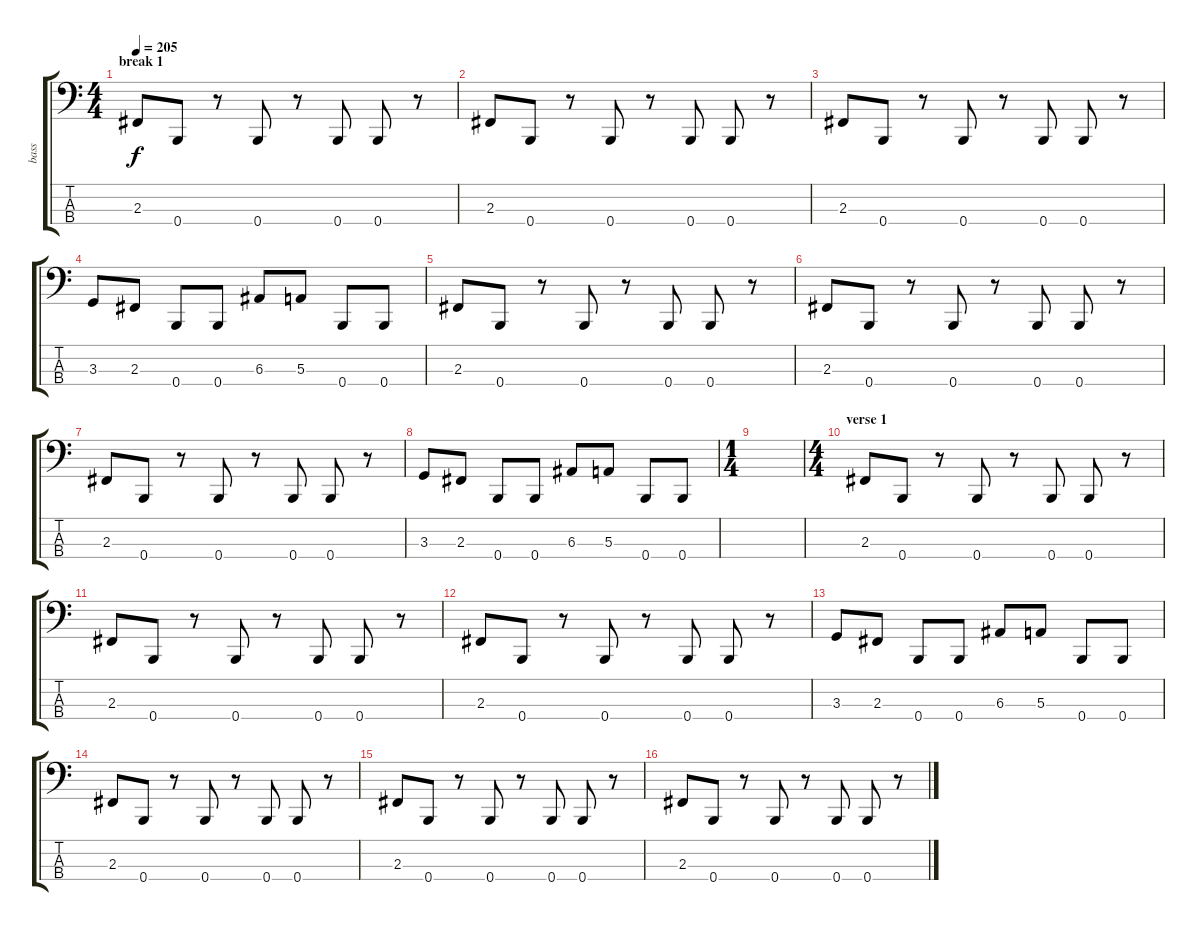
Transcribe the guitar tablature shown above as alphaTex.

\track ("bass" "bass") {instrument electricbasspick}
\staff {score tabs}
\tuning (D2 A1 E1 B0) {hide}
\ts (4 4)
\section ("" "break 1")
\tempo 205
\clef f4
\ks c
2.3.8{dy f} 0.4.8 r.8 0.4.8 r.8 0.4.8 0.4.8 r.8 |
2.3.8 0.4.8 r.8 0.4.8 r.8 0.4.8 0.4.8 r.8 |
2.3.8 0.4.8 r.8 0.4.8 r.8 0.4.8 0.4.8 r.8 |
3.3.8 2.3.8 0.4.8 0.4.8 6.3.8 5.3.8 0.4.8 0.4.8 |
2.3.8 0.4.8 r.8 0.4.8 r.8 0.4.8 0.4.8 r.8 |
2.3.8 0.4.8 r.8 0.4.8 r.8 0.4.8 0.4.8 r.8 |
2.3.8 0.4.8 r.8 0.4.8 r.8 0.4.8 0.4.8 r.8 |
3.3.8 2.3.8 0.4.8 0.4.8 6.3.8 5.3.8 0.4.8 0.4.8 |
\ts (1 4)
|
\ts (4 4)
\section ("" "verse 1")
2.3.8 0.4.8 r.8 0.4.8 r.8 0.4.8 0.4.8 r.8 |
2.3.8 0.4.8 r.8 0.4.8 r.8 0.4.8 0.4.8 r.8 |
2.3.8 0.4.8 r.8 0.4.8 r.8 0.4.8 0.4.8 r.8 |
3.3.8 2.3.8 0.4.8 0.4.8 6.3.8 5.3.8 0.4.8 0.4.8 |
2.3.8 0.4.8 r.8 0.4.8 r.8 0.4.8 0.4.8 r.8 |
2.3.8 0.4.8 r.8 0.4.8 r.8 0.4.8 0.4.8 r.8 |
2.3.8 0.4.8 r.8 0.4.8 r.8 0.4.8 0.4.8 r.8
